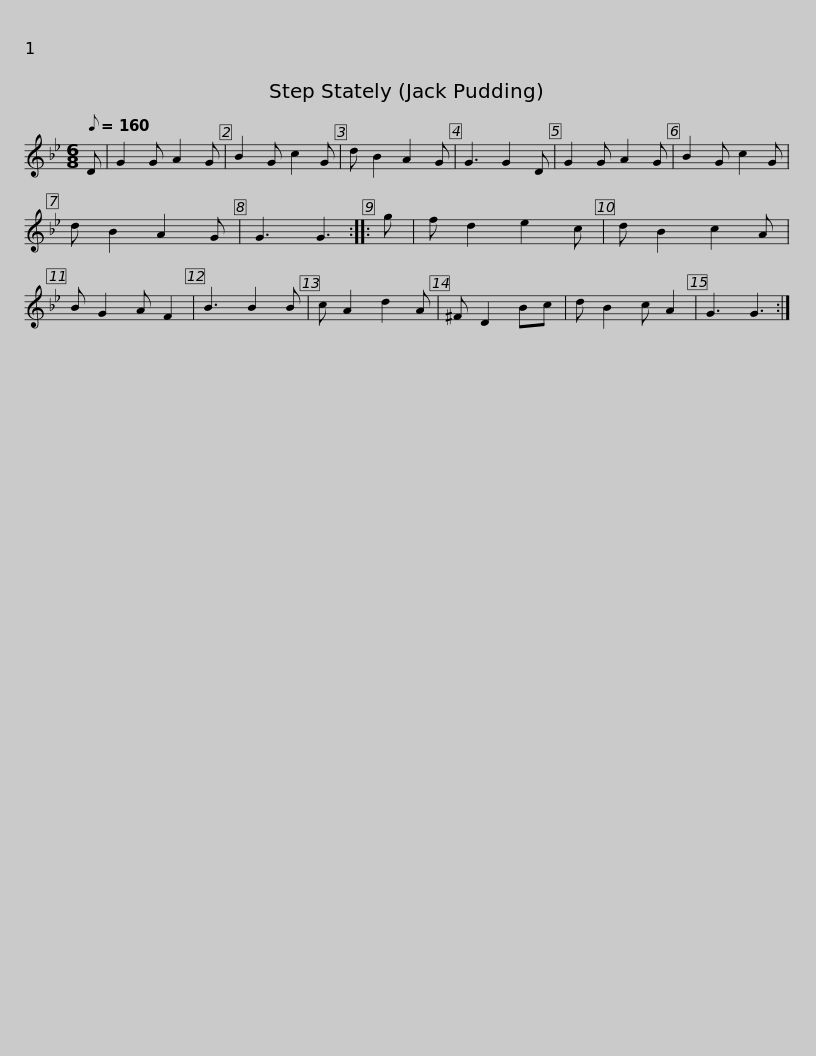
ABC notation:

X:1
L:1/8
Q:1/8=160
M:6/8
I:linebreak $
K:Gmin
V:1 treble
V:1
 D | G2 G A2 G | B2 G c2 G | d B2 A2 G | G3 G2 D | %5
 G2 G A2 G | B2 G c2 G | d B2 A2 G | G3 G3 :: g |$ %10
 f d2 e2 c | d B2 c2 A | B G2 A F2 | B3 B2 B | c A2 d2 A | %15
 ^F D2 Bc | d B2 c A2 | G3 G3 :| %18
